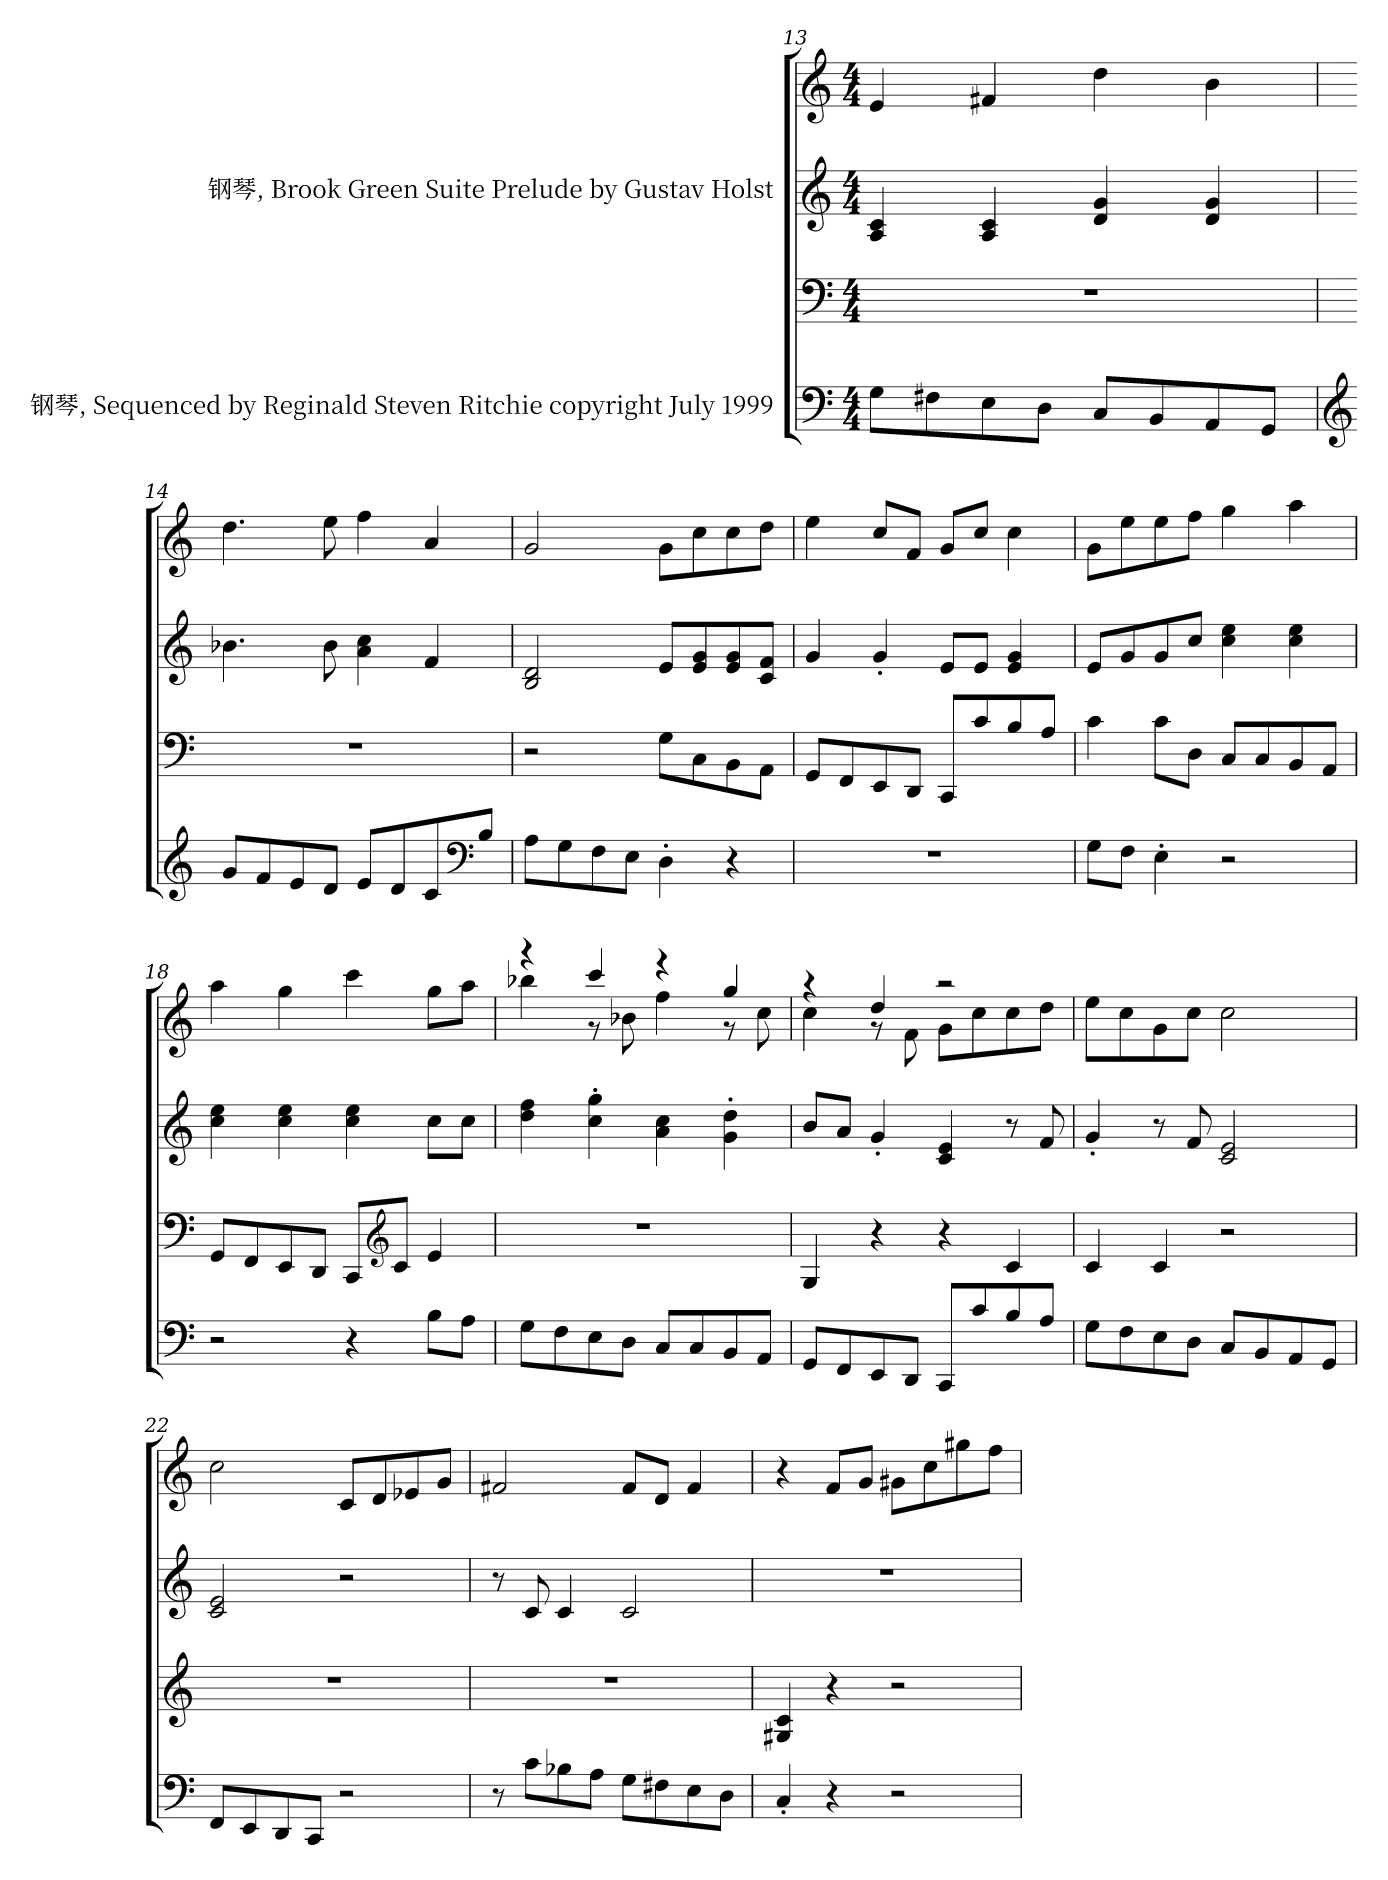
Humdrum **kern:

**kern	**kern	**kern	**kern
*part2	*part2	*part1	*part1
*staff4	*staff3	*staff2	*staff1
*I"钢琴, Sequenced by Reginald Steven Ritchie copyright July 1999	*	*I"钢琴, Brook Green Suite Prelude by Gustav Holst	*
*clefF4	*clefF4	*clefG2	*clefG2
*k[]	*k[]	*k[]	*k[]
*M4/4	*M4/4	*M4/4	*M4/4
=13	=13	=13	=13
8G\L	1r	4A/ 4c/	4e/
8F#X\	.	.	.
8E\	.	4A/ 4c/	4f#X/
8D\J	.	.	.
8C/L	.	4d/ 4g/	4dd\
8BB/	.	.	.
8AA/	.	4d/ 4g/	4b\
8GG/J	.	.	.
!!LO:LB:g=z
=14	=14	=14	=14
*clefG2	*	*	*
8g/L	1r	4.b-X\	4.dd\
8f/	.	.	.
8e/	.	.	.
8d/J	.	8b-\	8ee\
8e/L	.	4a\ 4cc\	4ff\
8d/	.	.	.
8c/	.	4f/	4a/
*clefF4	*	*	*
8B/J	.	.	.
=15	=15	=15	=15
8A\L	2r	2B/ 2d/	2g/
8G\	.	.	.
8F\	.	.	.
8E\J	.	.	.
4D'\	8G\L	8e/L	8g\L
.	8C\	8e/ 8g/	8cc\
4r	8BB\	8e/ 8g/	8cc\
.	8AA\J	8c/ 8f/J	8dd\J
=16	=16	=16	=16
1r	8GG/L	4g/	4ee\
.	8FF/	.	.
.	8EE/	4g'/	8cc/L
.	8DD/J	.	8f/J
.	8CC/L	8e/L	8g/L
.	8c/	8e/J	8cc/J
.	8B/	4e/ 4g/	4cc\
.	8A/J	.	.
=17	=17	=17	=17
8G\L	4c\	8e/L	8g\L
8F\J	.	8g/	8ee\
4E'\	8c\L	8g/	8ee\
.	8D\J	8cc/J	8ff\J
2r	8C/L	4cc\ 4ee\	4gg\
.	8C/	.	.
.	8BB/	4cc\ 4ee\	4aa\
.	8AA/J	.	.
!!LO:LB:g=z
=18	=18	=18	=18
2r	8GG/L	4cc\ 4ee\	4aa\
.	8FF/	.	.
.	8EE/	4cc\ 4ee\	4gg\
.	8DD/J	.	.
4r	8CC/L	4cc\ 4ee\	4ccc\
*	*clefG2	*	*
.	8c/J	.	.
8B\L	4e/	8cc\L	8gg\L
8A\J	.	8cc\J	8aa\J
=19	=19	=19	=19
*	*	*	*^
8G\L	1r	4dd\ 4ff\	4r	4bb-X\
8F\	.	.	.	.
8E\	.	4cc\' 4gg\'	4ccc/	8r
8D\J	.	.	.	8b-X\
8C/L	.	4a\ 4cc\	4r	4ff\
8C/	.	.	.	.
8BB/	.	4g\' 4dd\'	4gg/	8r
8AA/J	.	.	.	8cc\
=20	=20	=20	=20	=20
8GG/L	4G/	8b/L	4r	4cc\
8FF/	.	8a/J	.	.
8EE/	4r	4g'/	4dd/	8r
8DD/J	.	.	.	8f\
8CC/L	4r	4c/ 4e/	2r	8g\L
8c/	.	.	.	8cc\
8B/	4c/	8r	.	8cc\
8A/J	.	8f/	.	8dd\J
*	*	*	*v	*v
=21	=21	=21	=21
8G\L	4c/	4g'/	8ee\L
8F\	.	.	8cc\
8E\	4c/	8r	8g\
8D\J	.	8f/	8cc\J
8C/L	2r	2c/ 2e/	2cc\
8BB/	.	.	.
8AA/	.	.	.
8GG/J	.	.	.
!!LO:PB:g=z
=22	=22	=22	=22
8FF/L	1r	2c/ 2e/	2cc\
8EE/	.	.	.
8DD/	.	.	.
8CC/J	.	.	.
2r	.	2r	8c/L
.	.	.	8d/
.	.	.	8e-X/
.	.	.	8g/J
=23	=23	=23	=23
8r	1r	8r	2f#X/
8c\L	.	8c/	.
8B-X\	.	4c/	.
8A\J	.	.	.
8G\L	.	2c/	8f#/L
8F#X\	.	.	8d/J
8E\	.	.	4f#/
8D\J	.	.	.
=24	=24	=24	=24
4C'/	4G#X/ 4c/	1r	4r
4r	4r	.	8f/L
.	.	.	8g/J
2r	2r	.	8g#X\L
.	.	.	8cc\
.	.	.	8gg#X\
.	.	.	8ff\J
=	=	=	=
*-	*-	*-	*-
